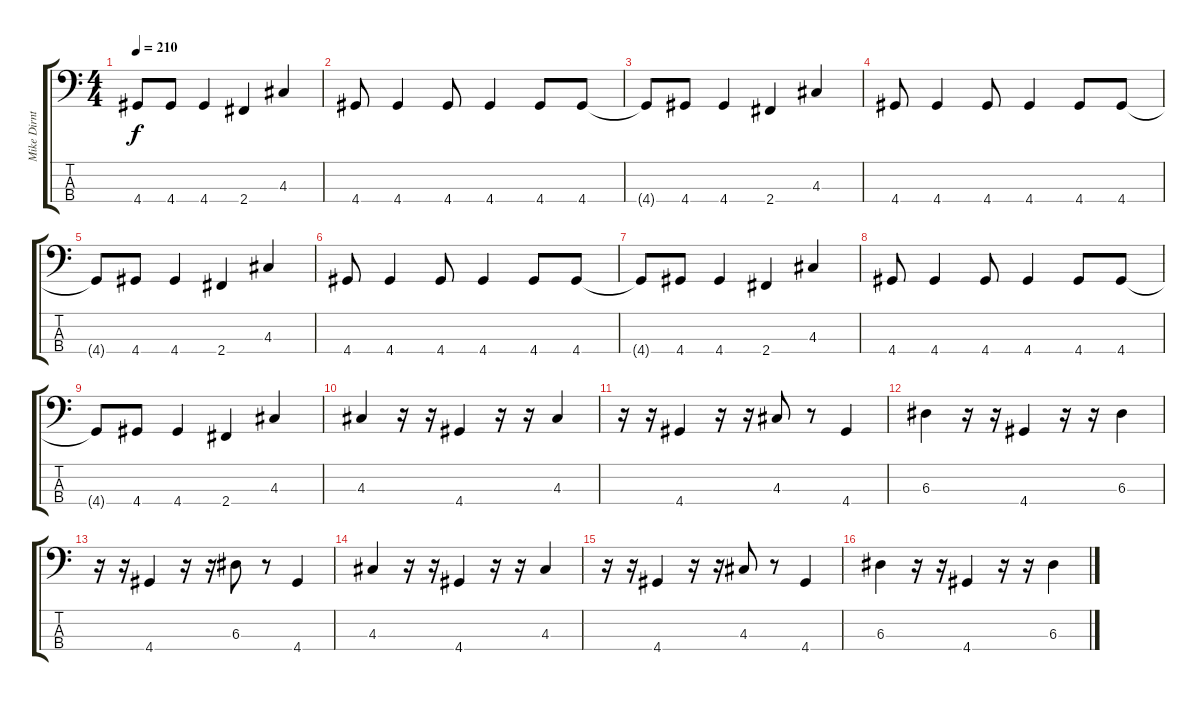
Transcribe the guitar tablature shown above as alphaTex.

\track ("Mike Dirnt" "Mike Dirnt") {instrument electricbassfinger}
\staff {score tabs}
\tuning (G2 D2 A1 E1) {hide}
\ts (4 4)
\tempo 210
\clef f4
\ks c
4.4{t}.8{dy f} 4.4.8 4.4.4 2.4.4 4.3.4 |
4.4.8 4.4.4 4.4.8 4.4.4 4.4.8 4.4.8 |
4.4{t}.8 4.4.8 4.4.4 2.4.4 4.3.4 |
4.4.8 4.4.4 4.4.8 4.4.4 4.4.8 4.4.8 |
4.4{t}.8 4.4.8 4.4.4 2.4.4 4.3.4 |
4.4.8 4.4.4 4.4.8 4.4.4 4.4.8 4.4.8 |
4.4{t}.8 4.4.8 4.4.4 2.4.4 4.3.4 |
4.4.8 4.4.4 4.4.8 4.4.4 4.4.8 4.4.8 |
4.4{t}.8 4.4.8 4.4.4 2.4.4 4.3.4 |
4.3.4 r.16 r.16 4.4.4 r.16 r.16 4.3.4 |
r.16 r.16 4.4.4 r.16 r.16 4.3.8 r.8 4.4.4 |
6.3.4 r.16 r.16 4.4.4 r.16 r.16 6.3.4 |
r.16 r.16 4.4.4 r.16 r.16 6.3.8 r.8 4.4.4 |
4.3.4 r.16 r.16 4.4.4 r.16 r.16 4.3.4 |
r.16 r.16 4.4.4 r.16 r.16 4.3.8 r.8 4.4.4 |
6.3.4 r.16 r.16 4.4.4 r.16 r.16 6.3.4
